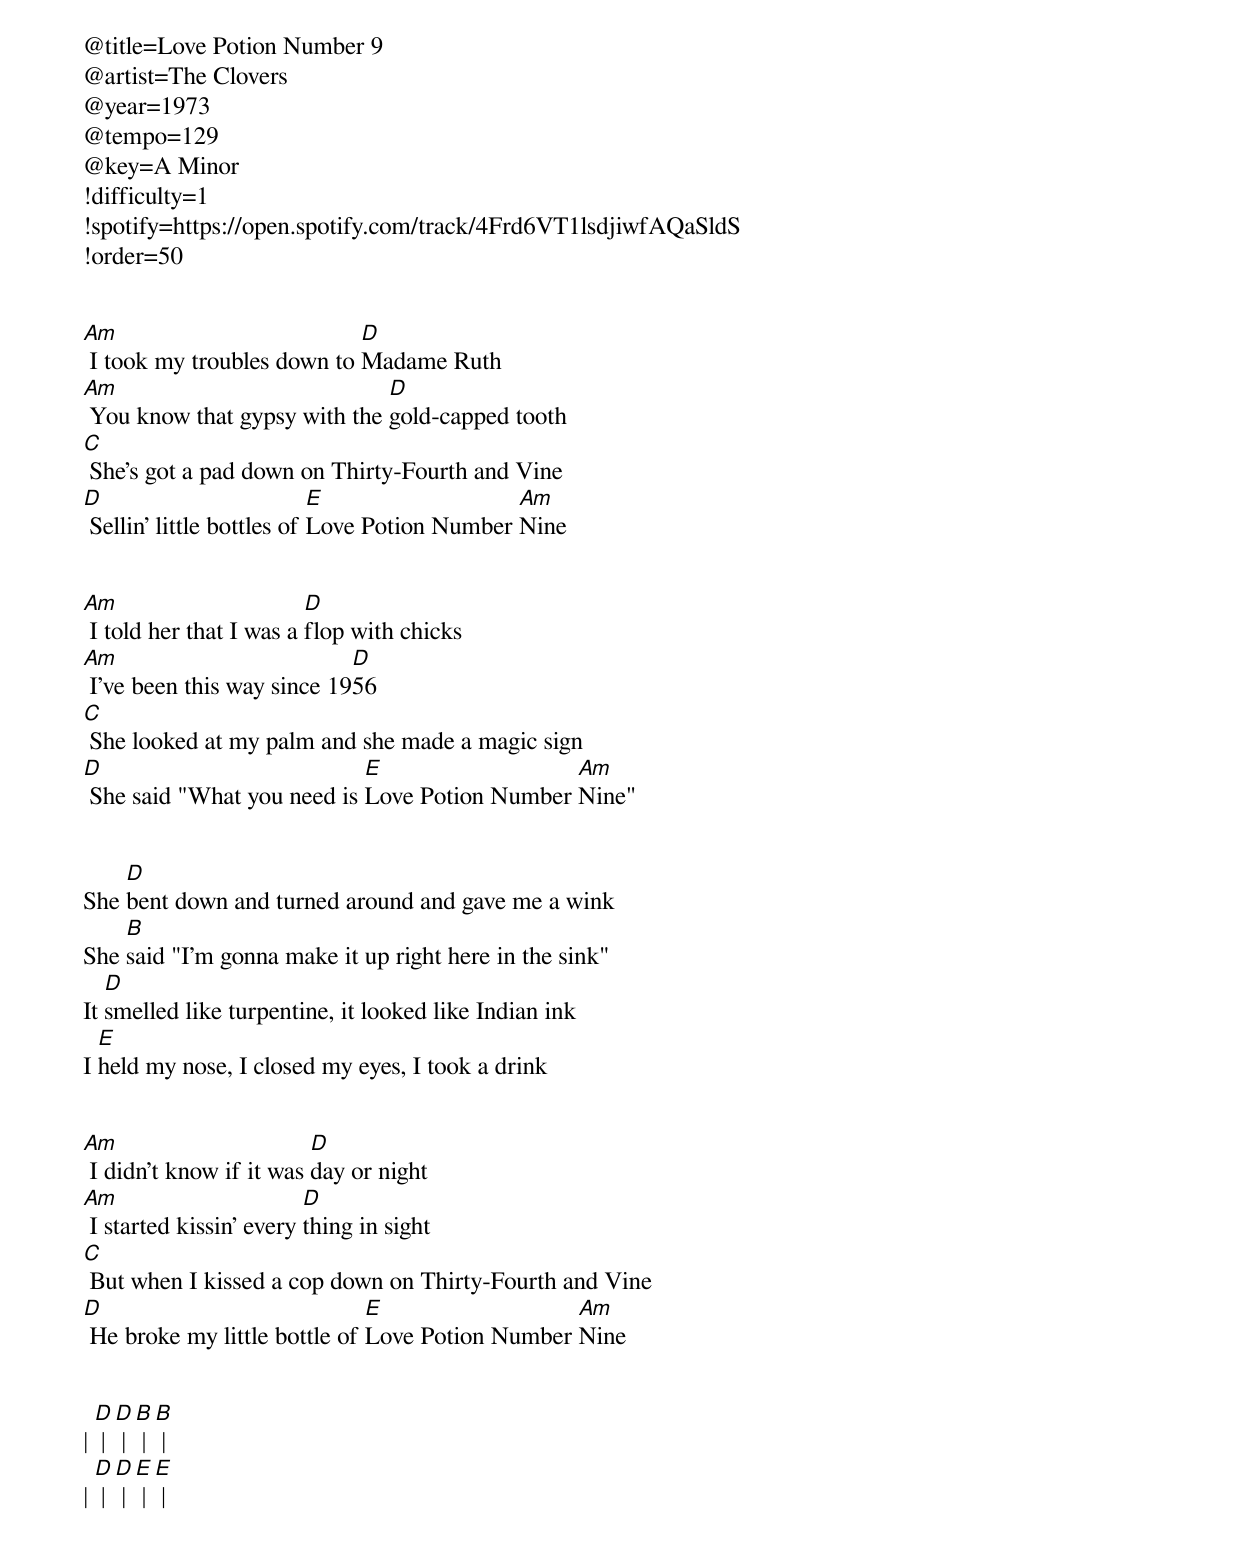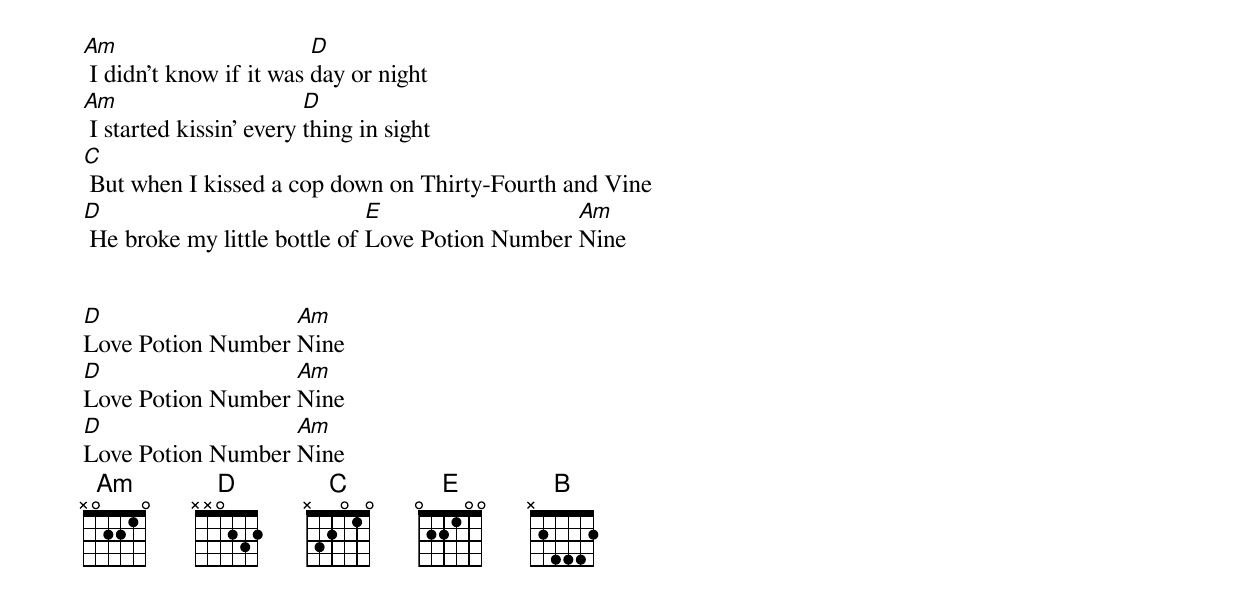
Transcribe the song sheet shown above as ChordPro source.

@title=Love Potion Number 9
@artist=The Clovers
@year=1973
@tempo=129
@key=A Minor
!difficulty=1
!spotify=https://open.spotify.com/track/4Frd6VT1lsdjiwfAQaSldS
!order=50


[Am] I took my troubles down to [D]Madame Ruth
[Am] You know that gypsy with the [D]gold-capped tooth
[C] She's got a pad down on Thirty-Fourth and Vine
[D] Sellin' little bottles of [E]Love Potion Number [Am]Nine


[Am] I told her that I was a [D]flop with chicks
[Am] I've been this way since 19[D]56
[C] She looked at my palm and she made a magic sign
[D] She said "What you need is [E]Love Potion Number [Am]Nine"


She [D]bent down and turned around and gave me a wink
She [B]said "I'm gonna make it up right here in the sink"
It [D]smelled like turpentine, it looked like Indian ink
I [E]held my nose, I closed my eyes, I took a drink


[Am] I didn't know if it was [D]day or night
[Am] I started kissin' every [D]thing in sight
[C] But when I kissed a cop down on Thirty-Fourth and Vine
[D] He broke my little bottle of [E]Love Potion Number [Am]Nine


| [D] | [D] | [B] | [B] |
| [D] | [D] | [E] | [E] |


[Am] I didn't know if it was [D]day or night
[Am] I started kissin' every [D]thing in sight
[C] But when I kissed a cop down on Thirty-Fourth and Vine
[D] He broke my little bottle of [E]Love Potion Number [Am]Nine


[D]Love Potion Number [Am]Nine
[D]Love Potion Number [Am]Nine
[D]Love Potion Number [Am]Nine
